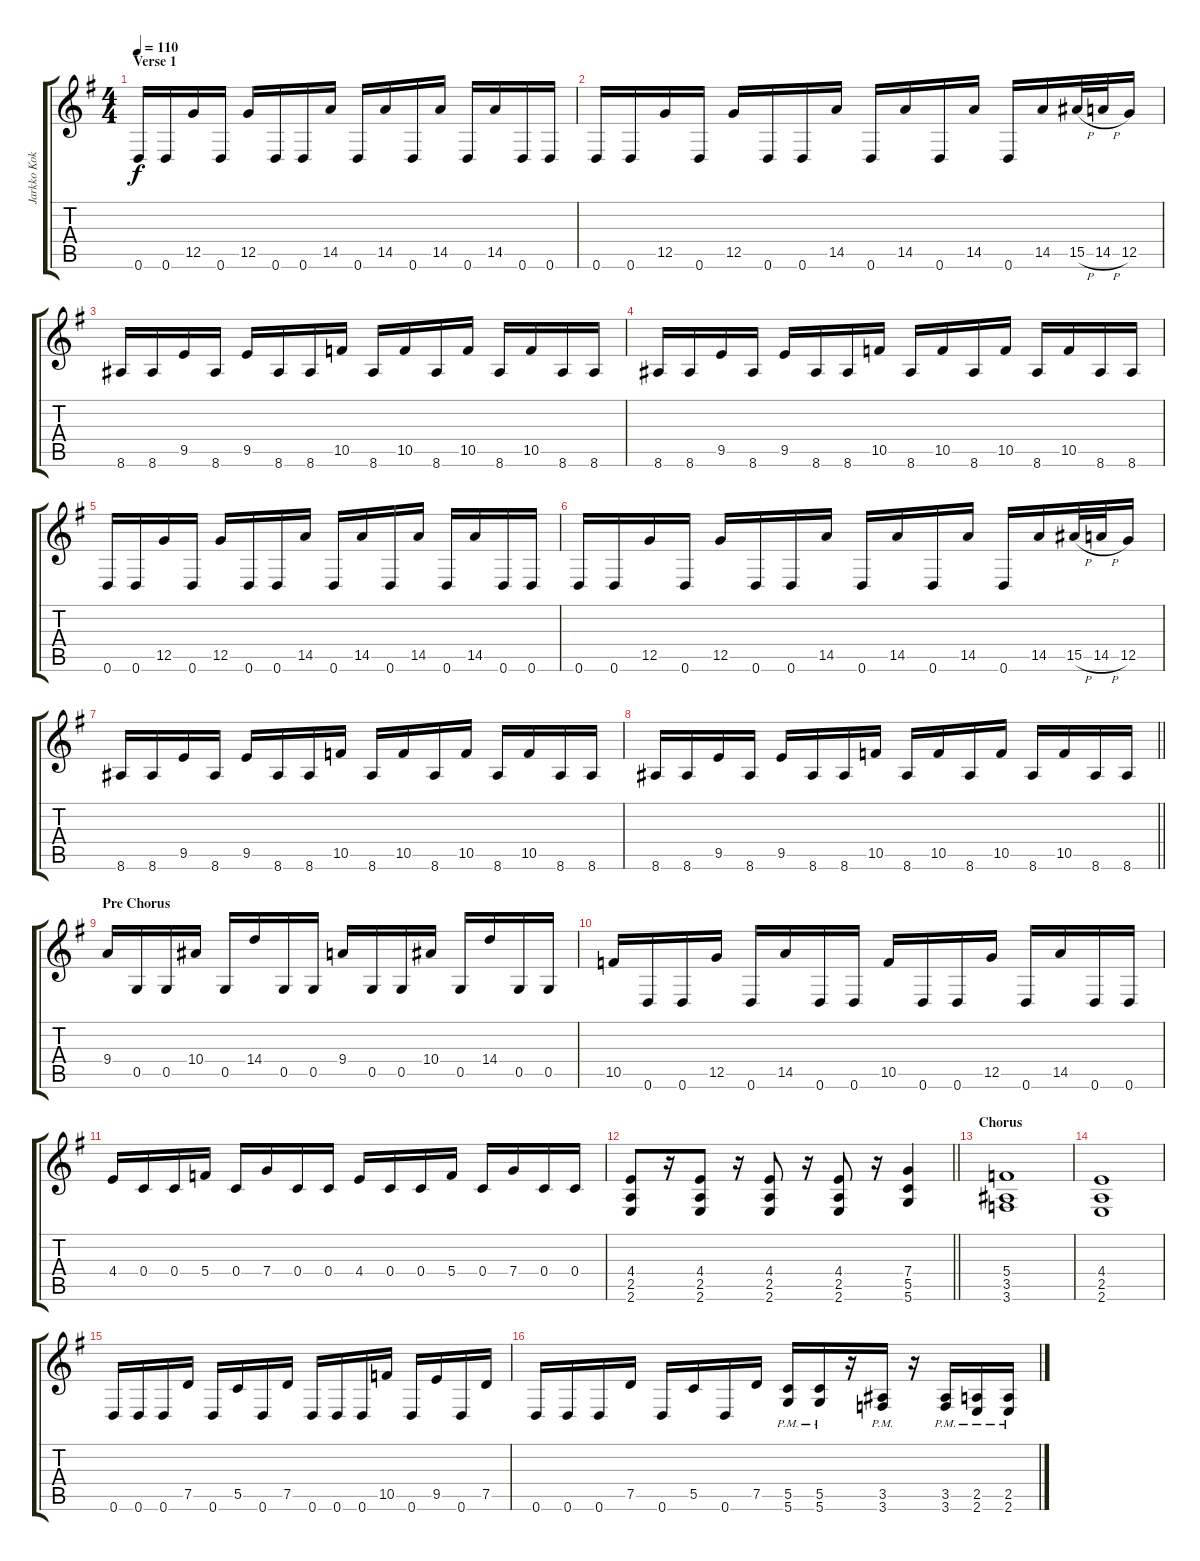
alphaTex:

\track ("Jarkko Kokko (guitar)" "Jarkko Kok") {instrument distortionguitar}
\staff {score tabs}
\tuning (D4 A3 F3 C3 G2 D2) {hide}
\ts (4 4)
\section ("" "Verse 1")
\tempo 110
\clef g2
\ks eminor
0.6.16{dy f} 0.6.16 12.5.16 0.6.16 12.5.16 0.6.16 0.6.16 14.5.16 0.6.16 14.5.16 0.6.16 14.5.16 0.6.16 14.5.16 0.6.16 0.6.16 |
0.6.16 0.6.16 12.5.16 0.6.16 12.5.16 0.6.16 0.6.16 14.5.16 0.6.16 14.5.16 0.6.16 14.5.16 0.6.16 14.5.16 15.5{h}.32 14.5{h}.32 12.5.16 |
8.6.16 8.6.16 9.5.16 8.6.16 9.5.16 8.6.16 8.6.16 10.5.16 8.6.16 10.5.16 8.6.16 10.5.16 8.6.16 10.5.16 8.6.16 8.6.16 |
8.6.16 8.6.16 9.5.16 8.6.16 9.5.16 8.6.16 8.6.16 10.5.16 8.6.16 10.5.16 8.6.16 10.5.16 8.6.16 10.5.16 8.6.16 8.6.16 |
0.6.16 0.6.16 12.5.16 0.6.16 12.5.16 0.6.16 0.6.16 14.5.16 0.6.16 14.5.16 0.6.16 14.5.16 0.6.16 14.5.16 0.6.16 0.6.16 |
0.6.16 0.6.16 12.5.16 0.6.16 12.5.16 0.6.16 0.6.16 14.5.16 0.6.16 14.5.16 0.6.16 14.5.16 0.6.16 14.5.16 15.5{h}.32 14.5{h}.32 12.5.16 |
8.6.16 8.6.16 9.5.16 8.6.16 9.5.16 8.6.16 8.6.16 10.5.16 8.6.16 10.5.16 8.6.16 10.5.16 8.6.16 10.5.16 8.6.16 8.6.16 |
\barLineRight lightlight
8.6.16 8.6.16 9.5.16 8.6.16 9.5.16 8.6.16 8.6.16 10.5.16 8.6.16 10.5.16 8.6.16 10.5.16 8.6.16 10.5.16 8.6.16 8.6.16 |
\section ("" "Pre Chorus")
9.4.16 0.5.16 0.5.16 10.4.16 0.5.16 14.4.16 0.5.16 0.5.16 9.4.16 0.5.16 0.5.16 10.4.16 0.5.16 14.4.16 0.5.16 0.5.16 |
10.5.16 0.6.16 0.6.16 12.5.16 0.6.16 14.5.16 0.6.16 0.6.16 10.5.16 0.6.16 0.6.16 12.5.16 0.6.16 14.5.16 0.6.16 0.6.16 |
4.4.16 0.4.16 0.4.16 5.4.16 0.4.16 7.4.16 0.4.16 0.4.16 4.4.16 0.4.16 0.4.16 5.4.16 0.4.16 7.4.16 0.4.16 0.4.16 |
\barLineRight lightlight
(4.4 2.5 2.6).8 r.16 (4.4 2.5 2.6).8 r.16 (4.4 2.5 2.6).8 r.16 (4.4 2.5 2.6).8 r.16 (7.4 5.5 5.6).4 |
\section ("" "Chorus")
(5.4 3.5 3.6).1 |
(4.4 2.5 2.6).1 |
0.6.16 0.6.16 0.6.16 7.5.16 0.6.16 5.5.16 0.6.16 7.5.16 0.6.16 0.6.16 0.6.16 10.5.16 0.6.16 9.5.16 0.6.16 7.5.16 |
0.6.16 0.6.16 0.6.16 7.5.16 0.6.16 5.5.16 0.6.16 7.5.16 (5.5{pm} 5.6{pm}).16 (5.5{pm} 5.6{pm}).16 r.16 (3.5{pm} 3.6{pm}).16 r.16 (3.5{pm} 3.6{pm}).16 (2.5{pm} 2.6{pm}).16 (2.5{pm} 2.6{pm}).16
